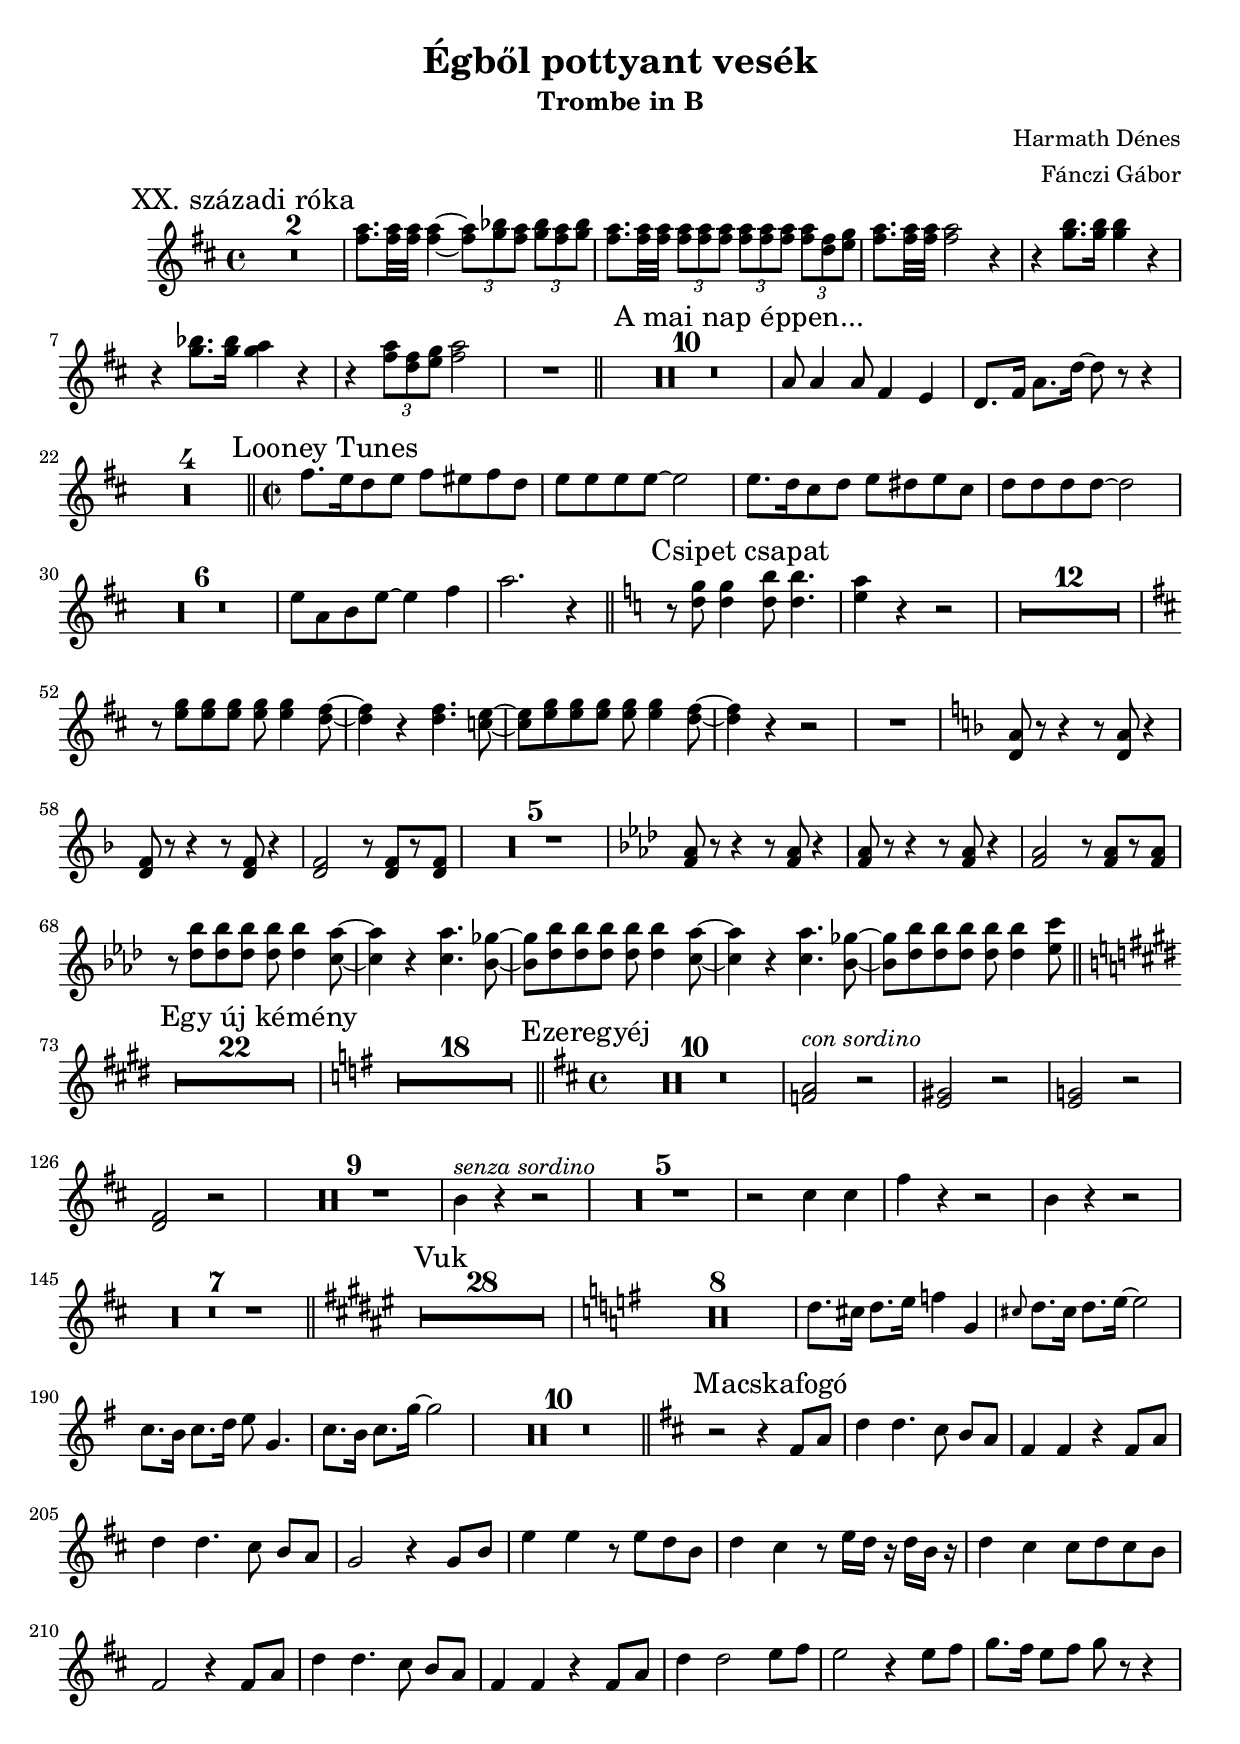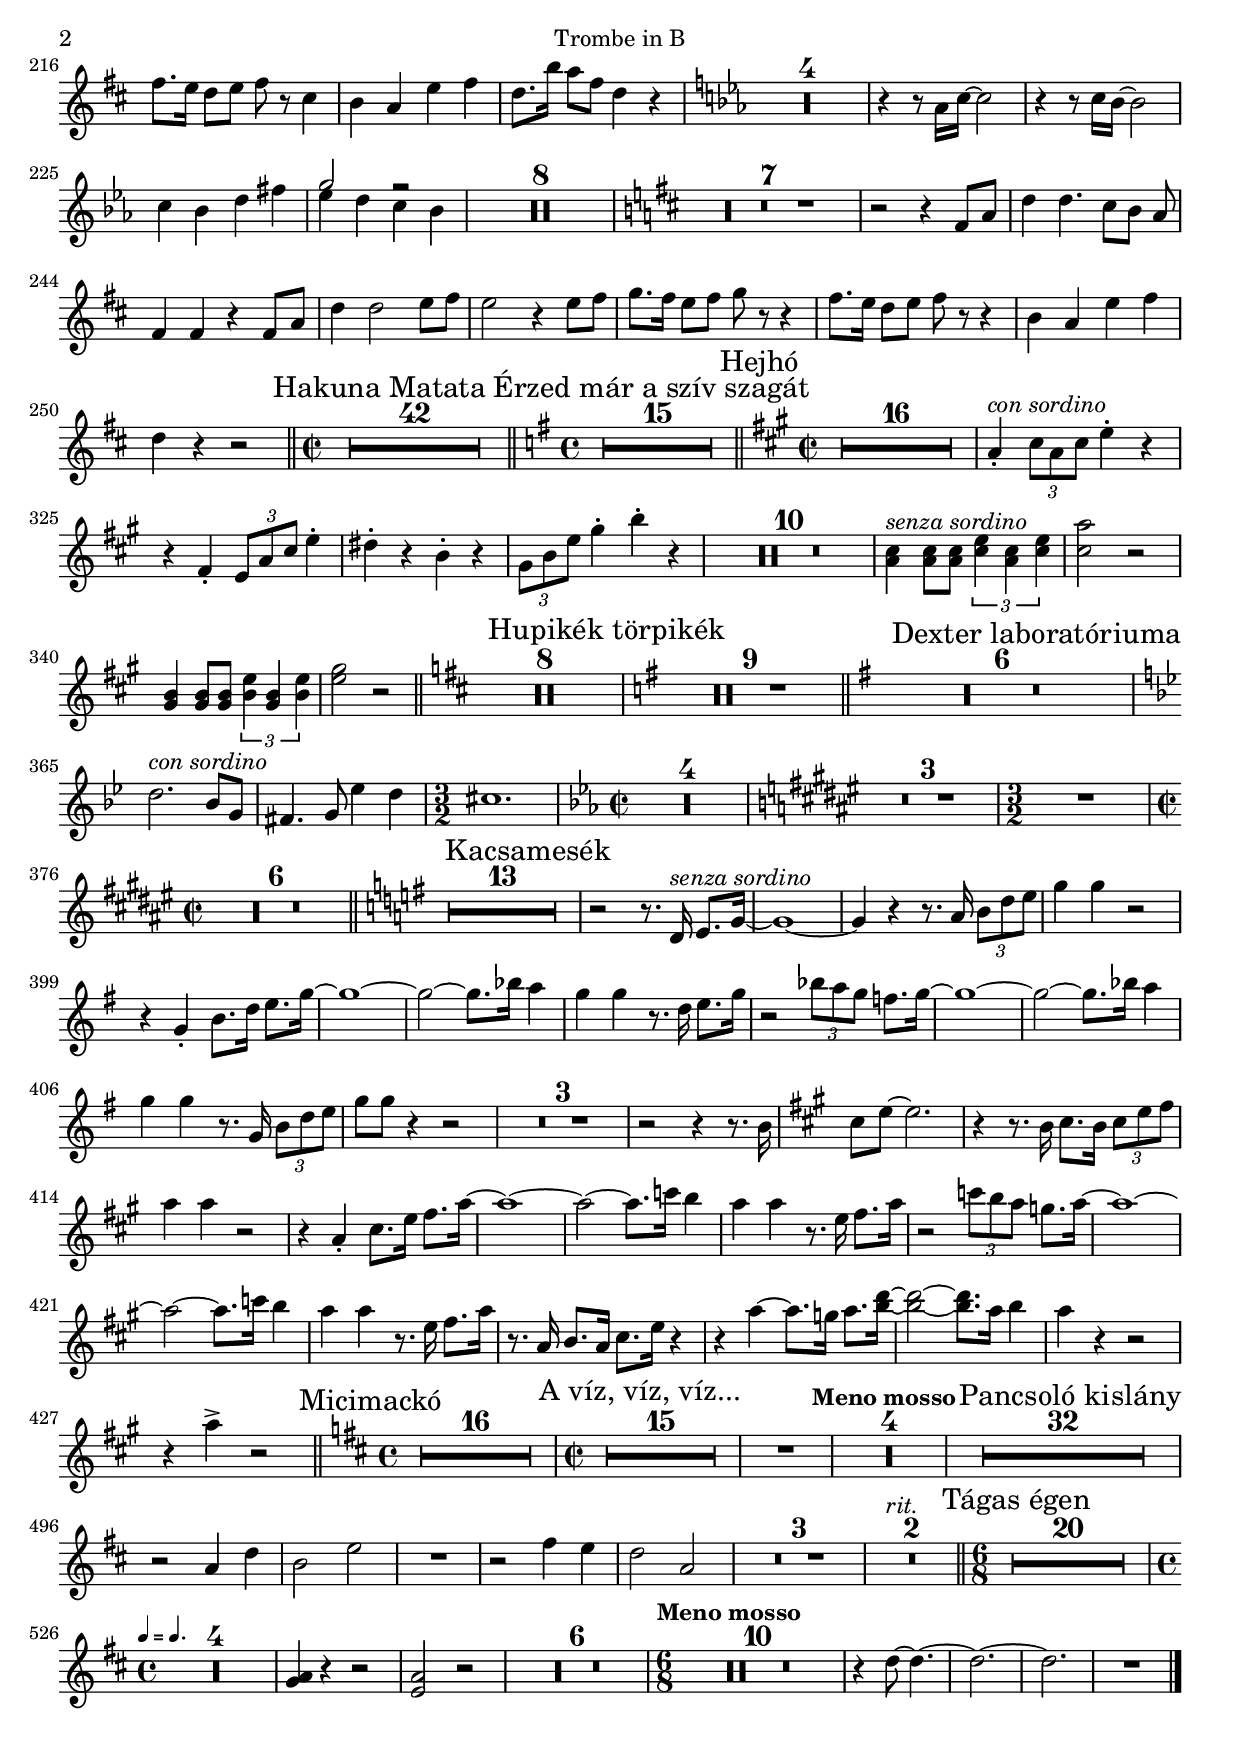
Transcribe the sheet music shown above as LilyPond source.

\include "Global.ly"

\header { instrument = "Trombe in B" }

\score { << \Global \\ \oneVoice \Trombe >> }

\paper { ragged-last-bottom = ##f }